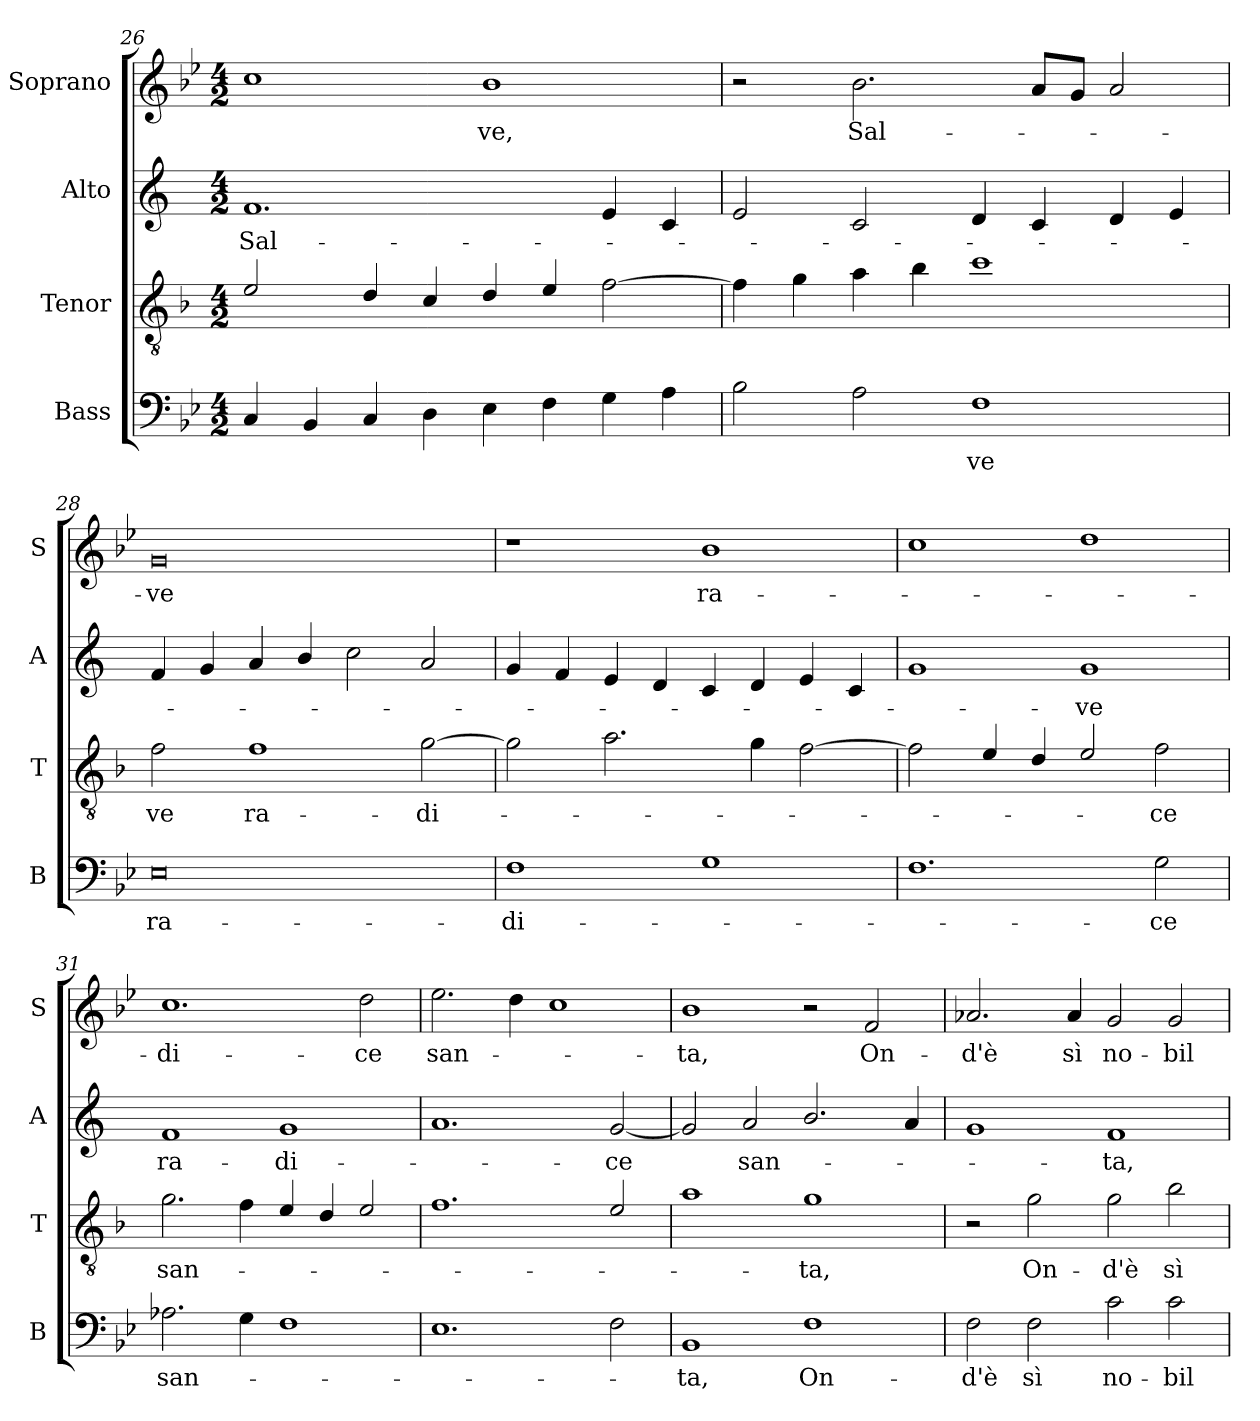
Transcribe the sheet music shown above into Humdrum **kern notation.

**kern	**text	**kern	**text	**kern	**text	**kern	**text
*part4	*part4	*part3	*part3	*part2	*part2	*part1	*part1
*staff4	*staff4	*staff3	*staff3	*staff2	*staff2	*staff1	*staff1
*I"Bass	*	*I"Tenor	*	*I"Alto	*	*I"Soprano	*
*I'B	*	*I'T	*	*I'A	*	*I'S	*
*clefF4	*	*clefGv2	*	*clefG2	*	*clefG2	*
*	*	*ITrd4c7	*	*ITrd1c2	*	*	*
*k[b-e-]	*	*k[b-e-]	*	*k[b-e-]	*	*k[b-e-]	*
*B-:	*	*B-:	*	*B-:	*	*B-:	*
*M4/2	*	*M4/2	*	*M4/2	*	*M4/2	*
=26	=26	=26	=26	=26	=26	=26	=26
!	!	!	!	!	!LO:LY:b	!	!
4C/	.	2A/	.	1.e-	Sal-	1cc	.
4BB-/	.	.	.	.	.	.	.
4C/	.	4G/	.	.	.	.	.
4D\	.	4F/	.	.	.	.	.
!	!	!	!	!	!	!	!LO:LY:b
4E-\	.	4G/	.	.	.	1b-	-ve,
4F\	.	4A/	.	.	.	.	.
4G\	.	[2B-\	.	4d/	.	.	.
4A\	.	.	.	4B-/	.	.	.
=27	=27	=27	=27	=27	=27	=27	=27
2B-\	.	4B-\]	.	2d/	.	2r	.
.	.	4c\	.	.	.	.	.
!	!	!	!	!	!	!	!LO:LY:b
2A\	.	4d\	.	2B-/	.	2.b-\	Sal-
.	.	4e-\	.	.	.	.	.
!	!LO:LY:b	!	!	!	!	!	!
1F	-ve	1f	.	4c/	.	.	.
.	.	.	.	4B-/	.	8a/L	.
.	.	.	.	.	.	8g/J	.
.	.	.	.	4c/	.	2a/	.
.	.	.	.	4d/	.	.	.
=28	=28	=28	=28	=28	=28	=28	=28
!	!LO:LY:b	!	!LO:LY:b	!	!	!	!LO:LY:b
0E-	ra-	2B-\	-ve	4e-/	.	0g	-ve
.	.	.	.	4f/	.	.	.
!	!	!	!LO:LY:b	!	!	!	!
.	.	1B-	ra-	4g/	.	.	.
.	.	.	.	4a/	.	.	.
.	.	.	.	2b-\	.	.	.
!	!	!	!LO:LY:b	!	!	!	!
.	.	[2c\	-di-	2g/	.	.	.
!!LO:PB:g=z
=29	=29	=29	=29	=29	=29	=29	=29
!	!LO:LY:b	!	!	!	!	!	!
1F	-di-	2c\]	.	4f/	.	1r	.
.	.	.	.	4e-/	.	.	.
.	.	2.d\	.	4d/	.	.	.
.	.	.	.	4c/	.	.	.
!	!	!	!	!	!	!	!LO:LY:b
1G	.	.	.	4B-/	.	1b-	ra-
.	.	4c\	.	4c/	.	.	.
.	.	[2B-\	.	4d/	.	.	.
.	.	.	.	4B-/	.	.	.
=30	=30	=30	=30	=30	=30	=30	=30
1.F	.	2B-\]	.	1f	.	1cc	.
.	.	4A/	.	.	.	.	.
.	.	4G/	.	.	.	.	.
!	!	!	!	!	!LO:LY:b	!	!
.	.	2A/	.	1f	-ve	1dd	.
!	!LO:LY:b	!	!LO:LY:b	!	!	!	!
2G\	-ce	2B-\	-ce	.	.	.	.
=31	=31	=31	=31	=31	=31	=31	=31
!	!LO:LY:b	!	!LO:LY:b	!	!LO:LY:b	!	!LO:LY:b
2.A-X\	san-	2.c\	san-	1e-	ra-	1.cc	-di-
4G\	.	4B-\	.	.	.	.	.
!	!	!	!	!	!LO:LY:b	!	!
1F	.	4A/	.	1f	-di-	.	.
.	.	4G/	.	.	.	.	.
!	!	!	!	!	!	!	!LO:LY:b
.	.	2A/	.	.	.	2dd\	-ce
=32	=32	=32	=32	=32	=32	=32	=32
!	!	!	!	!	!	!	!LO:LY:b
1.E-	.	1.B-	.	1.g	.	2.ee-\	san-
.	.	.	.	.	.	4dd\	.
.	.	.	.	.	.	1cc	.
!	!	!	!	!	!LO:LY:b	!	!
2F\	.	2A/	.	[2f/	-ce	.	.
!!LO:LB:g=z
=33	=33	=33	=33	=33	=33	=33	=33
!	!LO:LY:b	!	!	!	!	!	!LO:LY:b
1BB-	-ta,	1d	.	2f/]	.	1b-	-ta,
!	!	!	!	!	!LO:LY:b	!	!
.	.	.	.	2g/	san-	.	.
!	!LO:LY:b	!	!LO:LY:b	!	!	!	!
1F	On-	1c	-ta,	2.a/	.	2r	.
!	!	!	!	!	!	!	!LO:LY:b
.	.	.	.	.	.	2f/	On-
.	.	.	.	4g/	.	.	.
=34	=34	=34	=34	=34	=34	=34	=34
!	!LO:LY:b	!	!	!	!	!	!LO:LY:b
2F\	-d'è	2r	.	1f	.	2.a-X/	-d'è
!	!LO:LY:b	!	!LO:LY:b	!	!	!	!
2F\	sì	2c\	On-	.	.	.	.
!	!	!	!	!	!	!	!LO:LY:b
.	.	.	.	.	.	4a-/	sì
!	!LO:LY:b	!	!LO:LY:b	!	!LO:LY:b	!	!LO:LY:b
2c\	no-	2c\	-d'è	1e-	-ta,	2g/	no-
!	!LO:LY:b	!	!LO:LY:b	!	!	!	!LO:LY:b
2c\	-bil	2e-\	sì	.	.	2g/	-bil
=	=	=	=	=	=	=	=
*-	*-	*-	*-	*-	*-	*-	*-
